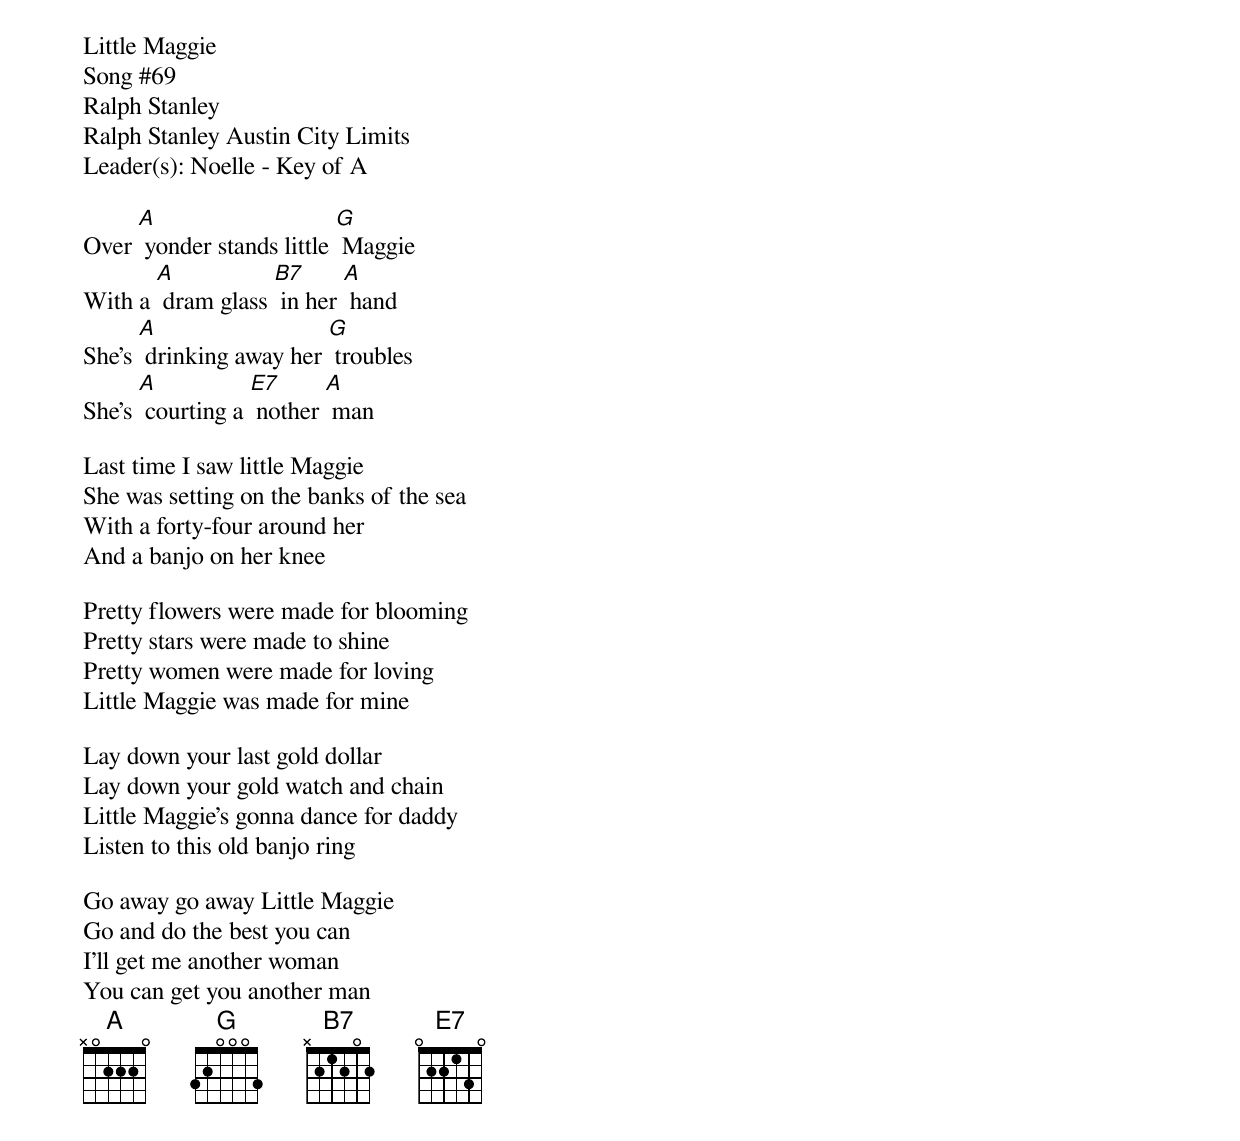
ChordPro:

Little Maggie
Song #69
Ralph Stanley
Ralph Stanley Austin City Limits
Leader(s): Noelle - Key of A

Over [A] yonder stands little [G] Maggie
With a [A] dram glass [B7] in her [A] hand
She's [A] drinking away her [G] troubles
She's [A] courting a [E7] nother [A] man

Last time I saw little Maggie
She was setting on the banks of the sea
With a forty-four around her
And a banjo on her knee

Pretty flowers were made for blooming
Pretty stars were made to shine
Pretty women were made for loving
Little Maggie was made for mine

Lay down your last gold dollar
Lay down your gold watch and chain
Little Maggie's gonna dance for daddy
Listen to this old banjo ring

Go away go away Little Maggie
Go and do the best you can
I'll get me another woman
You can get you another man
